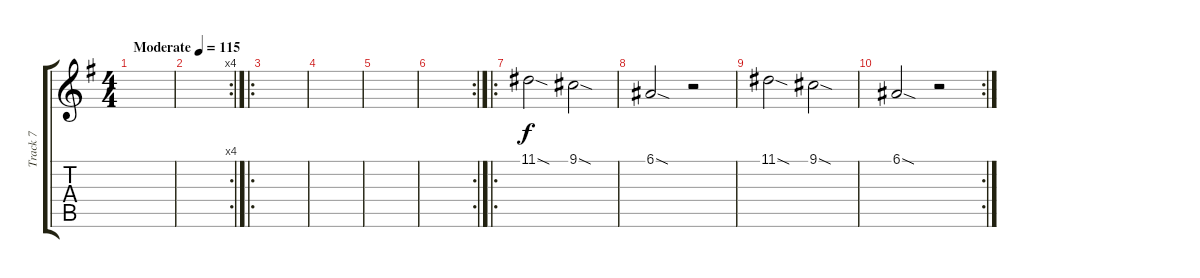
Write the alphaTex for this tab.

\track ("Track 7" "Track 7") {instrument vibraphone}
\staff {score tabs}
\tuning (E4 B3 G3 D3 A2 E2) {hide}
\ts (4 4)
\tempo (115 "Moderate")
\clef g2
\ks g
|
\rc 4
|
\ro
|
|
|
\rc 2
|
\ro
11.1{sod}.2 9.1{sod}.2 |
6.1{sod}.2 r.2 |
11.1{sod}.2 9.1{sod}.2 |
\rc 2
6.1{sod}.2 r.2
